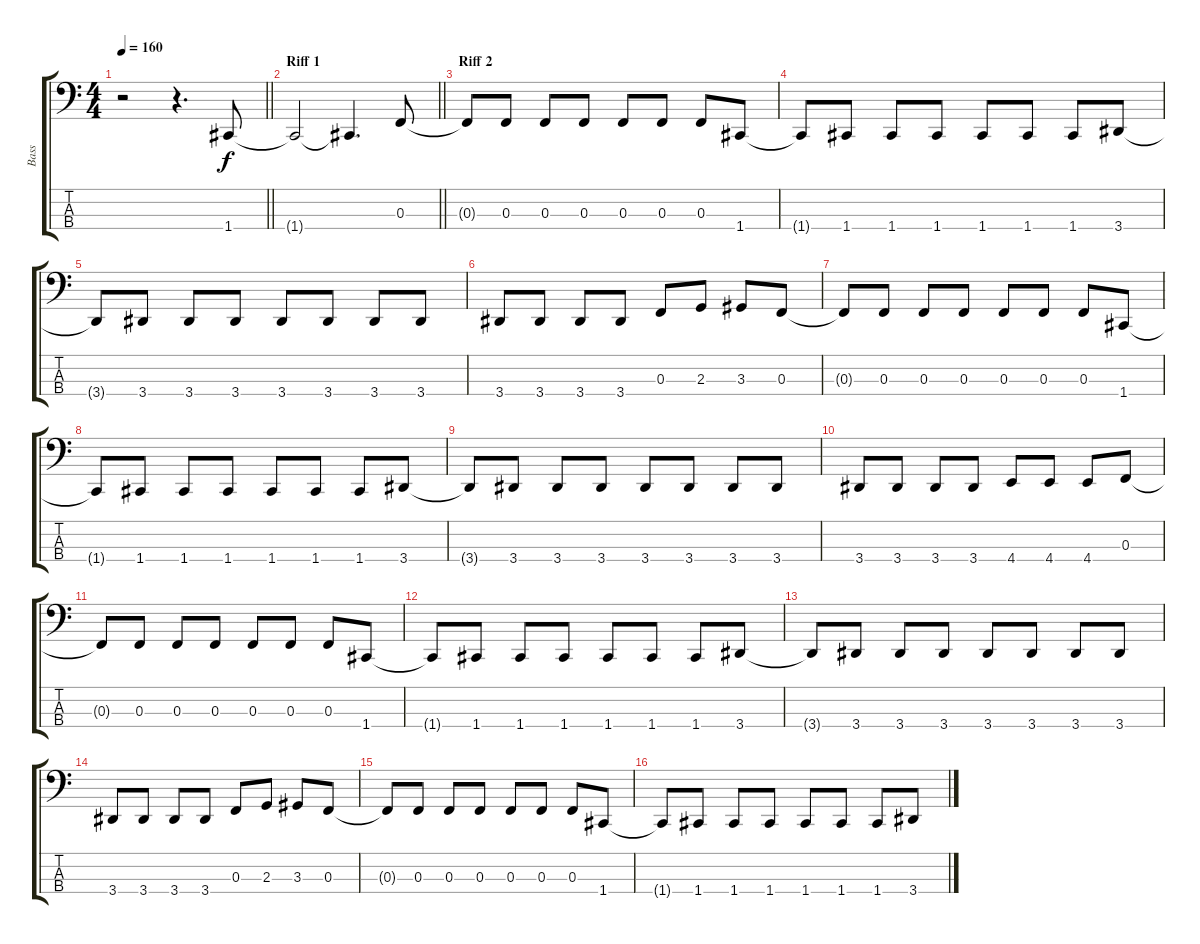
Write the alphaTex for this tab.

\track ("Bass" "Bass") {instrument electricbassfinger}
\staff {score tabs}
\tuning (Eb2 Bb1 F1 C1) {hide}
\ts (4 4)
\tempo 160
\clef f4
\barLineRight lightlight
\ks c
r.2{dy f instrument electricbassfinger} r.4{d} 1.4.8 |
\section ("" "Riff 1")
\barLineRight lightlight
1.4{t}.2 1.4{t}.4{d} 0.3.8 |
\section ("" "Riff 2")
0.3{t}.8 0.3.8 0.3.8 0.3.8 0.3.8 0.3.8 0.3.8 1.4.8 |
1.4{t}.8 1.4.8 1.4.8 1.4.8 1.4.8 1.4.8 1.4.8 3.4.8 |
3.4{t}.8 3.4.8 3.4.8 3.4.8 3.4.8 3.4.8 3.4.8 3.4.8 |
3.4.8 3.4.8 3.4.8 3.4.8 0.3.8 2.3.8 3.3.8 0.3.8 |
0.3{t}.8 0.3.8 0.3.8 0.3.8 0.3.8 0.3.8 0.3.8 1.4.8 |
1.4{t}.8 1.4.8 1.4.8 1.4.8 1.4.8 1.4.8 1.4.8 3.4.8 |
3.4{t}.8 3.4.8 3.4.8 3.4.8 3.4.8 3.4.8 3.4.8 3.4.8 |
3.4.8 3.4.8 3.4.8 3.4.8 4.4.8 4.4.8 4.4.8 0.3.8 |
0.3{t}.8 0.3.8 0.3.8 0.3.8 0.3.8 0.3.8 0.3.8 1.4.8 |
1.4{t}.8 1.4.8 1.4.8 1.4.8 1.4.8 1.4.8 1.4.8 3.4.8 |
3.4{t}.8 3.4.8 3.4.8 3.4.8 3.4.8 3.4.8 3.4.8 3.4.8 |
3.4.8 3.4.8 3.4.8 3.4.8 0.3.8 2.3.8 3.3.8 0.3.8 |
0.3{t}.8 0.3.8 0.3.8 0.3.8 0.3.8 0.3.8 0.3.8 1.4.8 |
1.4{t}.8 1.4.8 1.4.8 1.4.8 1.4.8 1.4.8 1.4.8 3.4.8
